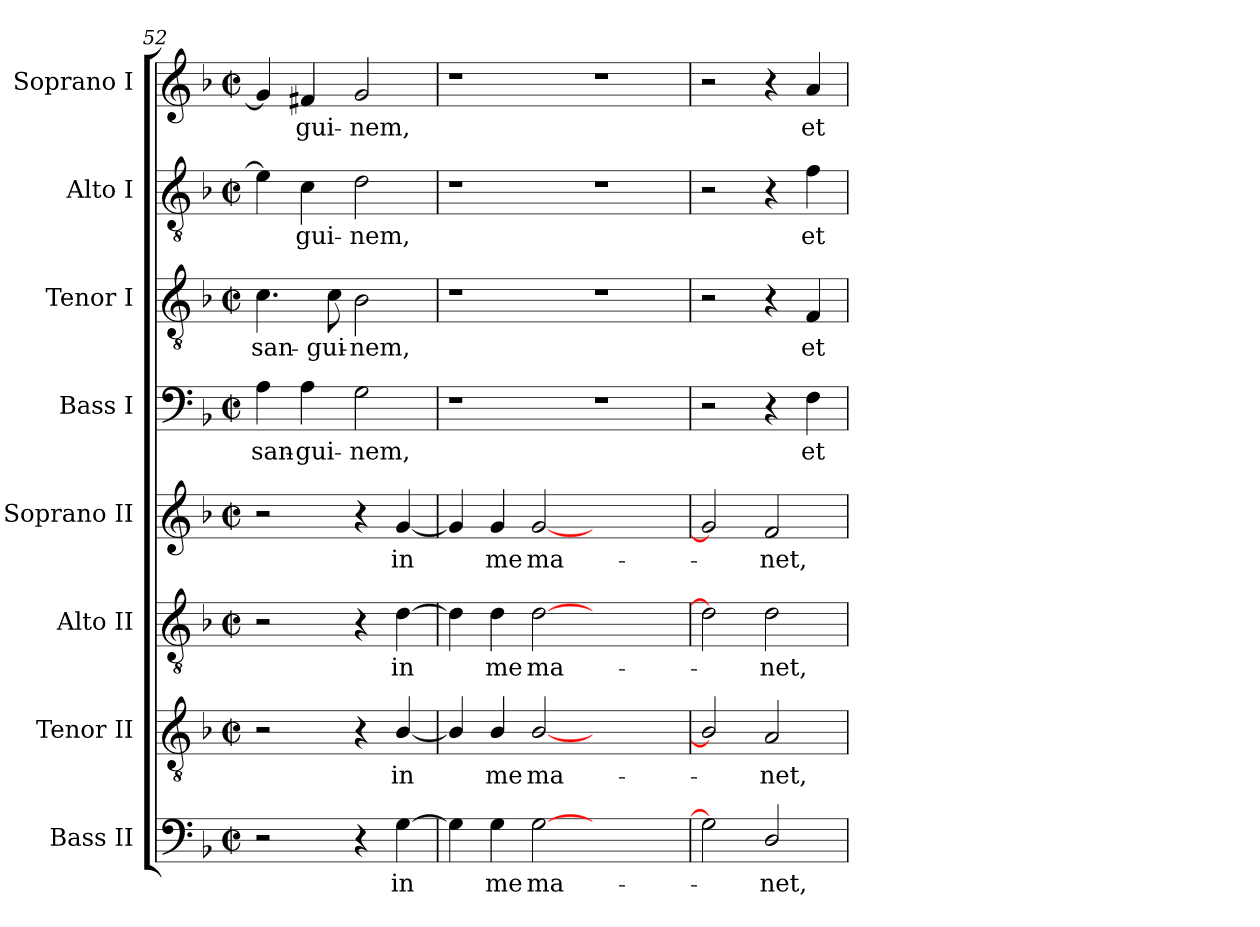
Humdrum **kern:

**kern	**text	**kern	**text	**kern	**text	**kern	**text	**kern	**text	**kern	**text	**kern	**text	**kern	**text
*part8	*part8	*part7	*part7	*part6	*part6	*part5	*part5	*part4	*part4	*part3	*part3	*part2	*part2	*part1	*part1
*staff8	*staff8	*staff7	*staff7	*staff6	*staff6	*staff5	*staff5	*staff4	*staff4	*staff3	*staff3	*staff2	*staff2	*staff1	*staff1
*I"Bass II	*	*I"Tenor II	*	*I"Alto II	*	*I"Soprano II	*	*I"Bass I	*	*I"Tenor I	*	*I"Alto I	*	*I"Soprano I	*
*I'B. II	*	*I'T. II	*	*I'A. II	*	*I'S. II	*	*I'B. I	*	*I'T. I	*	*I'A. I	*	*I'S. I	*
*clefF4	*	*clefGv2	*	*clefGv2	*	*clefG2	*	*clefF4	*	*clefGv2	*	*clefGv2	*	*clefG2	*
*	*	*ITrd7c12	*	*	*	*	*	*	*	*ITrd7c12	*	*	*	*	*
*k[b-]	*	*k[b-]	*	*k[b-]	*	*k[b-]	*	*k[b-]	*	*k[b-]	*	*k[b-]	*	*k[b-]	*
*F:	*	*F:	*	*F:	*	*F:	*	*F:	*	*F:	*	*F:	*	*F:	*
*M2/2	*	*M2/2	*	*M2/2	*	*M2/2	*	*M2/2	*	*M2/2	*	*M2/2	*	*M2/2	*
*met(c|)	*	*met(c|)	*	*met(c|)	*	*met(c|)	*	*met(c|)	*	*met(c|)	*	*met(c|)	*	*met(c|)	*
=52	=52	=52	=52	=52	=52	=52	=52	=52	=52	=52	=52	=52	=52	=52	=52
!	!	!	!	!	!	!	!	!	!LO:LY:b:color=#000000	!	!	!	!	!	!
!	!	!	!	!	!	!	!	!	!	!	!LO:LY:b:color=#000000	!	!	!	!
2r	.	2r	.	2r	.	2r	.	4Ai\	san-	4.Ci\	san-	4ei\]	.	4gi/]	.
!	!	!	!	!	!	!	!	!	!LO:LY:b:color=#000000	!	!	!	!	!	!
!	!	!	!	!	!	!	!	!	!	!	!	!	!LO:LY:b:color=#000000	!	!
!	!	!	!	!	!	!	!	!	!	!	!	!	!	!	!LO:LY:b:color=#000000
.	.	.	.	.	.	.	.	4Ai\	-gui-	.	.	4ci\	-gui-	4f#Xi/	-gui-
!	!	!	!	!	!	!	!	!	!	!	!LO:LY:b:color=#000000	!	!	!	!
.	.	.	.	.	.	.	.	.	.	8Ci\	-gui-	.	.	.	.
!	!	!	!	!	!	!	!	!	!LO:LY:b:color=#000000	!	!	!	!	!	!
!	!	!	!	!	!	!	!	!	!	!	!LO:LY:b:color=#000000	!	!	!	!
!	!	!	!	!	!	!	!	!	!	!	!	!	!LO:LY:b:color=#000000	!	!
!	!	!	!	!	!	!	!	!	!	!	!	!	!	!	!LO:LY:b:color=#000000
4r	.	4r	.	4r	.	4r	.	2Gi\	-nem,	2BB-i\	-nem,	2di\	-nem,	2gi/	-nem,
!	!LO:LY:b:color=#000000	!	!	!	!	!	!	!	!	!	!	!	!	!	!
!	!	!	!LO:LY:b:color=#000000	!	!	!	!	!	!	!	!	!	!	!	!
!	!	!	!	!	!LO:LY:b:color=#000000	!	!	!	!	!	!	!	!	!	!
!	!	!	!	!	!	!	!LO:LY:b:color=#000000	!	!	!	!	!	!	!	!
[>4Gi\	in	[<4BB-i/	in	[>4di\	in	[<4gi/	in	.	.	.	.	.	.	.	.
=53	=53	=53	=53	=53	=53	=53	=53	=53	=53	=53	=53	=53	=53	=53	=53
4Gi\]	.	4BB-i/]	.	4di\]	.	4gi/]	.	1r	.	1r	.	1r	.	1r	.
!	!LO:LY:b:color=#000000	!	!	!	!	!	!	!	!	!	!	!	!	!	!
!	!	!	!LO:LY:b:color=#000000	!	!	!	!	!	!	!	!	!	!	!	!
!	!	!	!	!	!LO:LY:b:color=#000000	!	!	!	!	!	!	!	!	!	!
!	!	!	!	!	!	!	!LO:LY:b:color=#000000	!	!	!	!	!	!	!	!
4Gi\	me	4BB-i/	me	4di\	me	4gi/	me	.	.	.	.	.	.	.	.
!	!LO:LY:b:color=#000000	!	!	!	!	!	!	!	!	!	!	!	!	!	!
!	!	!	!LO:LY:b:color=#000000	!	!	!	!	!	!	!	!	!	!	!	!
!	!	!	!	!	!LO:LY:b:color=#000000	!	!	!	!	!	!	!	!	!	!
!	!	!	!	!	!	!	!LO:LY:b:color=#000000	!	!	!	!	!	!	!	!
[>2Gi\	ma-	[<2BB-i/	ma-	[>2di\	ma-	[<2gi/	ma-	.	.	.	.	.	.	.	.
1ryy	.	1ryy	.	1ryy	.	1ryy	.	1r	.	1r	.	1r	.	1r	.
!!LO:LB:g=z
=54	=54	=54	=54	=54	=54	=54	=54	=54	=54	=54	=54	=54	=54	=54	=54
2Gi\]	.	2BB-i/]	.	2di\]	.	2gi/]	.	2r	.	2r	.	2r	.	2r	.
!	!LO:LY:b:color=#000000	!	!	!	!	!	!	!	!	!	!	!	!	!	!
!	!	!	!LO:LY:b:color=#000000	!	!	!	!	!	!	!	!	!	!	!	!
!	!	!	!	!	!LO:LY:b:color=#000000	!	!	!	!	!	!	!	!	!	!
!	!	!	!	!	!	!	!LO:LY:b:color=#000000	!	!	!	!	!	!	!	!
2Di/	-net,	2AAi/	-net,	2di\	-net,	2fi/	-net,	4r	.	4r	.	4r	.	4r	.
!	!	!	!	!	!	!	!	!	!LO:LY:b:color=#000000	!	!	!	!	!	!
!	!	!	!	!	!	!	!	!	!	!	!LO:LY:b:color=#000000	!	!	!	!
!	!	!	!	!	!	!	!	!	!	!	!	!	!LO:LY:b:color=#000000	!	!
!	!	!	!	!	!	!	!	!	!	!	!	!	!	!	!LO:LY:b:color=#000000
.	.	.	.	.	.	.	.	4Fi\	et	4FFi/	et	4fi\	et	4ai/	et
=	=	=	=	=	=	=	=	=	=	=	=	=	=	=	=
*-	*-	*-	*-	*-	*-	*-	*-	*-	*-	*-	*-	*-	*-	*-	*-
